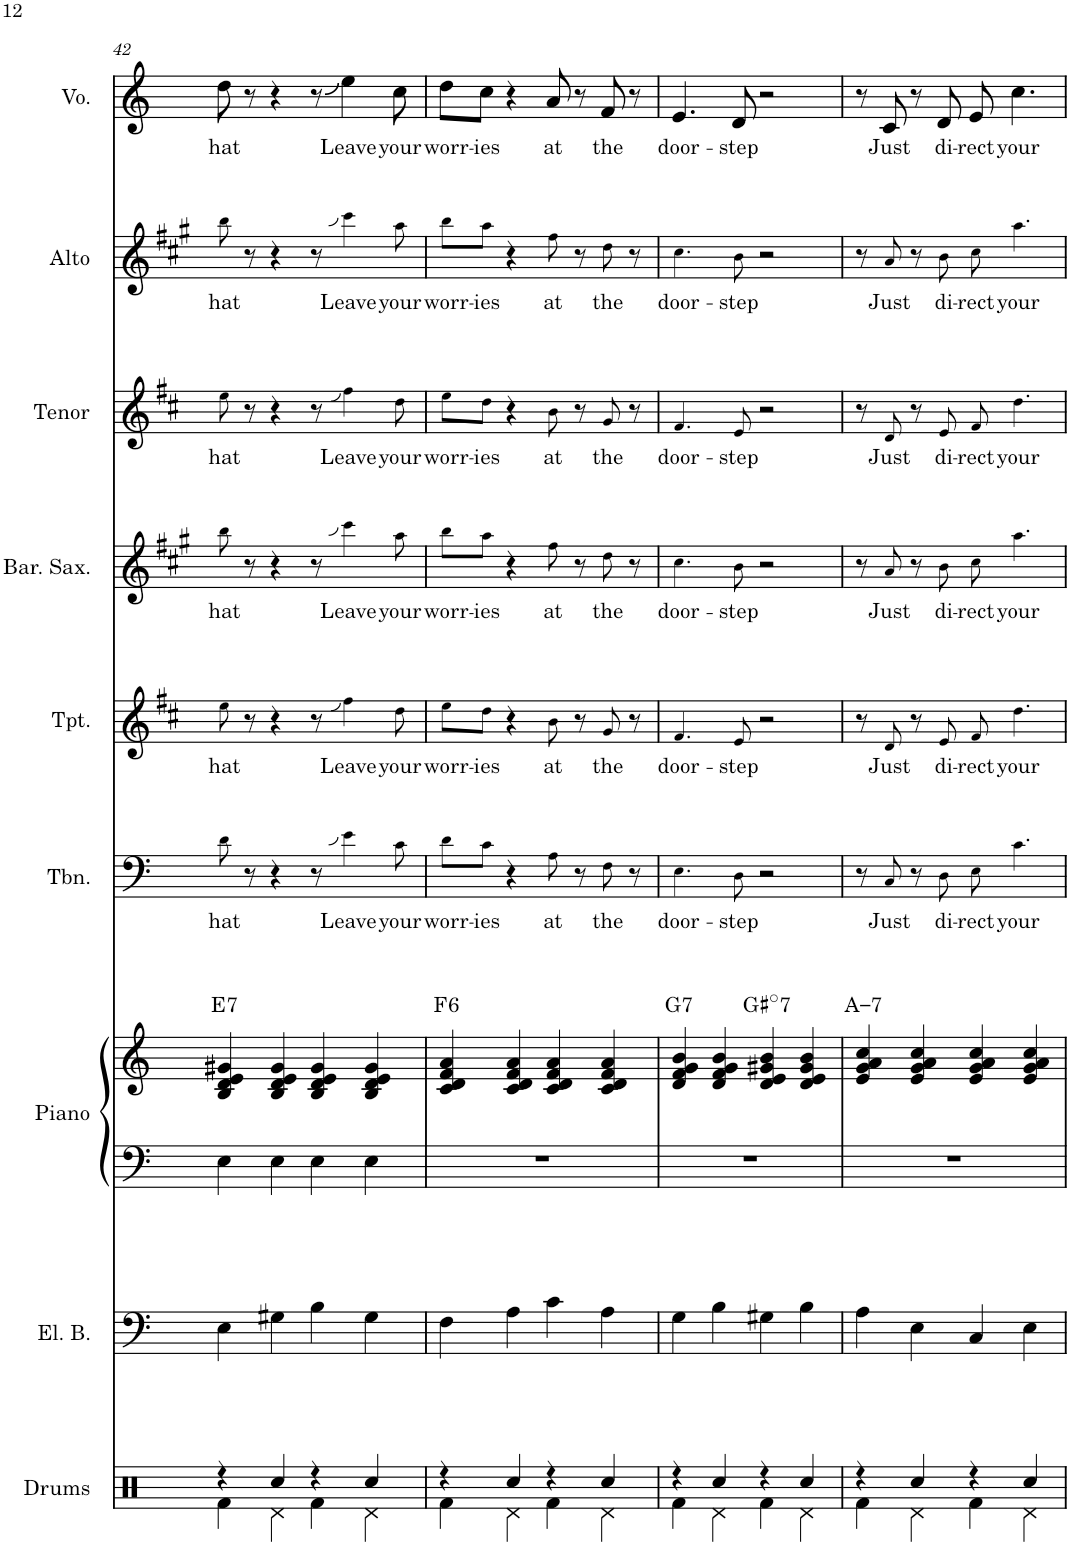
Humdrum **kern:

**kern	**kern	**kern	**kern	**harte	**kern	**text	**kern	**text	**kern	**text	**kern	**text	**kern	**text	**kern	**text
*part9	*part8	*part7	*part7	*part7	*part6	*part6	*part5	*part5	*part4	*part4	*part3	*part3	*part2	*part2	*part1	*part1
*staff10	*staff9	*staff8	*staff7	*	*staff6	*staff6	*staff5	*staff5	*staff4	*staff4	*staff3	*staff3	*staff2	*staff2	*staff1	*staff1
*I"Drums	*I"Electric Bass	*I"Piano	*	*	*I"Trombone	*	*I"Trumpet	*	*I"Baritone Saxophone	*	*I"Tenor Sax	*	*I"Alto Sax	*	*I"Voice	*
*I'Drums	*I'El. B.	*I'Piano	*	*	*I'Tbn.	*	*I'Tpt.	*	*I'Bar. Sax.	*	*I'Tenor	*	*I'Alto	*	*I'Vo.	*
!!LO:PB:g=z
*clefX	*clefF4	*clefF4	*clefG2	*	*clefF4	*	*clefG2	*	*clefG2	*	*clefG2	*	*clefG2	*	*clefG2	*
*	*Trd7c12	*	*	*	*	*	*Trd1c2	*	*Trd12c21	*	*Trd8c14	*	*Trd5c9	*	*	*
*k[]	*k[]	*k[]	*k[]	*	*k[]	*	*k[f#c#]	*	*k[f#c#g#]	*	*k[f#c#]	*	*k[f#c#g#]	*	*k[]	*
*M4/4	*M4/4	*M4/4	*M4/4	*	*M4/4	*	*M4/4	*	*M4/4	*	*M4/4	*	*M4/4	*	*M4/4	*
=42	=42	=42	=42	=42	=42	=42	=42	=42	=42	=42	=42	=42	=42	=42	=42	=42
*^	*	*	*	*	*	*	*	*	*	*	*	*	*	*	*	*
!	!	!	!	!	!LO:H:kt=7	!	!LO:LY:b	!	!LO:LY:b	!	!LO:LY:b	!	!LO:LY:b	!	!LO:LY:b	!	!LO:LY:b
4r	4Rf\	4E\	4E\	4B/ 4d/ 4e/ 4g#X/	E:7	8d\	hat	8ee\	hat	8bb\	hat	8ee\	hat	8bb\	hat	8dd\	hat
.	.	.	.	.	.	8r	.	8r	.	8r	.	8r	.	8r	.	8r	.
4Rcc/	4Rd\	4G#X\	4E\	4B/ 4d/ 4e/ 4g#/	.	4r	.	4r	.	4r	.	4r	.	4r	.	4r	.
4r	4Rf\	4B\	4E\	4B/ 4d/ 4e/ 4g#/	.	8r	.	8r	.	8r	.	8r	.	8r	.	8r	.
!	!	!	!	!	!	!	!LO:LY:b	!	!LO:LY:b	!	!LO:LY:b	!	!LO:LY:b	!	!LO:LY:b	!	!LO:LY:b
.	.	.	.	.	.	4e\	Leave	4ff#\	Leave	4ccc#\	Leave	4ff#\	Leave	4ccc#\	Leave	4ee\	Leave
4Rcc/	4Rd\	4G#\	4E\	4B/ 4d/ 4e/ 4g#/	.	.	.	.	.	.	.	.	.	.	.	.	.
!	!	!	!	!	!	!	!LO:LY:b	!	!LO:LY:b	!	!LO:LY:b	!	!LO:LY:b	!	!LO:LY:b	!	!LO:LY:b
.	.	.	.	.	.	8c\	your	8dd\	your	8aa\	your	8dd\	your	8aa\	your	8cc\	your
=43	=43	=43	=43	=43	=43	=43	=43	=43	=43	=43	=43	=43	=43	=43	=43	=43	=43
!	!	!	!	!	!LO:H:kt=6	!	!LO:LY:b	!	!LO:LY:b	!	!LO:LY:b	!	!LO:LY:b	!	!LO:LY:b	!	!LO:LY:b
4r	4Rf\	4F\	1r	4c/ 4d/ 4f/ 4a/	F:maj6	8d\L	worr-	8ee\L	worr-	8bb\L	worr-	8ee\L	worr-	8bb\L	worr-	8dd\L	worr-
!	!	!	!	!	!	!	!LO:LY:b	!	!LO:LY:b	!	!LO:LY:b	!	!LO:LY:b	!	!LO:LY:b	!	!LO:LY:b
.	.	.	.	.	.	8c\J	-ies	8dd\J	-ies	8aa\J	-ies	8dd\J	-ies	8aa\J	-ies	8cc\J	-ies
4Rcc/	4Rd\	4A\	.	4c/ 4d/ 4f/ 4a/	.	4r	.	4r	.	4r	.	4r	.	4r	.	4r	.
!	!	!	!	!	!	!	!LO:LY:b	!	!LO:LY:b	!	!LO:LY:b	!	!LO:LY:b	!	!LO:LY:b	!	!LO:LY:b
4r	4Rf\	4c\	.	4c/ 4d/ 4f/ 4a/	.	8A\	at	8b\	at	8ff#\	at	8b\	at	8ff#\	at	8a/	at
.	.	.	.	.	.	8r	.	8r	.	8r	.	8r	.	8r	.	8r	.
!	!	!	!	!	!	!	!LO:LY:b	!	!LO:LY:b	!	!LO:LY:b	!	!LO:LY:b	!	!LO:LY:b	!	!LO:LY:b
4Rcc/	4Rd\	4A\	.	4c/ 4d/ 4f/ 4a/	.	8F\	the	8g/	the	8dd\	the	8g/	the	8dd\	the	8f/	the
.	.	.	.	.	.	8r	.	8r	.	8r	.	8r	.	8r	.	8r	.
=44	=44	=44	=44	=44	=44	=44	=44	=44	=44	=44	=44	=44	=44	=44	=44	=44	=44
!	!	!	!	!	!LO:H:kt=7	!	!LO:LY:b	!	!LO:LY:b	!	!LO:LY:b	!	!LO:LY:b	!	!LO:LY:b	!	!LO:LY:b
4r	4Rf\	4G\	1r	4d/ 4f/ 4g/ 4b/	G:7	4.E\	door-	4.f#/	door-	4.cc#\	door-	4.f#/	door-	4.cc#\	door-	4.e/	door-
4Rcc/	4Rd\	4B\	.	4d/ 4f/ 4g/ 4b/	.	.	.	.	.	.	.	.	.	.	.	.	.
!	!	!	!	!	!	!	!LO:LY:b	!	!LO:LY:b	!	!LO:LY:b	!	!LO:LY:b	!	!LO:LY:b	!	!LO:LY:b
.	.	.	.	.	.	8D\	-step	8e/	-step	8b\	-step	8e/	-step	8b\	-step	8d/	-step
!	!	!	!	!	!LO:H:kt=7	!	!	!	!	!	!	!	!	!	!	!	!
4r	4Rf\	4G#X\	.	4d/ 4e/ 4g#X/ 4b/	G#:dim7	2r	.	2r	.	2r	.	2r	.	2r	.	2r	.
4Rcc/	4Rd\	4B\	.	4d/ 4e/ 4g#/ 4b/	.	.	.	.	.	.	.	.	.	.	.	.	.
=45	=45	=45	=45	=45	=45	=45	=45	=45	=45	=45	=45	=45	=45	=45	=45	=45	=45
!	!	!	!	!	!LO:H:kt=7	!	!	!	!	!	!	!	!	!	!	!	!
4r	4Rf\	4A\	1r	4e/ 4g/ 4a/ 4cc/	A:min7	8r	.	8r	.	8r	.	8r	.	8r	.	8r	.
!	!	!	!	!	!	!	!LO:LY:b	!	!LO:LY:b	!	!LO:LY:b	!	!LO:LY:b	!	!LO:LY:b	!	!LO:LY:b
.	.	.	.	.	.	8C/	Just	8d/	Just	8a/	Just	8d/	Just	8a/	Just	8c/	Just
4Rcc/	4Rd\	4E\	.	4e/ 4g/ 4a/ 4cc/	.	8r	.	8r	.	8r	.	8r	.	8r	.	8r	.
!	!	!	!	!	!	!	!LO:LY:b	!	!LO:LY:b	!	!LO:LY:b	!	!LO:LY:b	!	!LO:LY:b	!	!LO:LY:b
.	.	.	.	.	.	8D\	di-	8e/	di-	8b\	di-	8e/	di-	8b\	di-	8d/	di-
!	!	!	!	!	!	!	!LO:LY:b	!	!LO:LY:b	!	!LO:LY:b	!	!LO:LY:b	!	!LO:LY:b	!	!LO:LY:b
4r	4Rf\	4C/	.	4e/ 4g/ 4a/ 4cc/	.	8E\	-rect	8f#/	-rect	8cc#\	-rect	8f#/	-rect	8cc#\	-rect	8e/	-rect
!	!	!	!	!	!	!	!LO:LY:b	!	!LO:LY:b	!	!LO:LY:b	!	!LO:LY:b	!	!LO:LY:b	!	!LO:LY:b
.	.	.	.	.	.	4.c\	your	4.dd\	your	4.aa\	your	4.dd\	your	4.aa\	your	4.cc\	your
4Rcc/	4Rd\	4E\	.	4e/ 4g/ 4a/ 4cc/	.	.	.	.	.	.	.	.	.	.	.	.	.
*v	*v	*	*	*	*	*	*	*	*	*	*	*	*	*	*	*	*
=	=	=	=	=	=	=	=	=	=	=	=	=	=	=	=	=
*-	*-	*-	*-	*-	*-	*-	*-	*-	*-	*-	*-	*-	*-	*-	*-	*-
